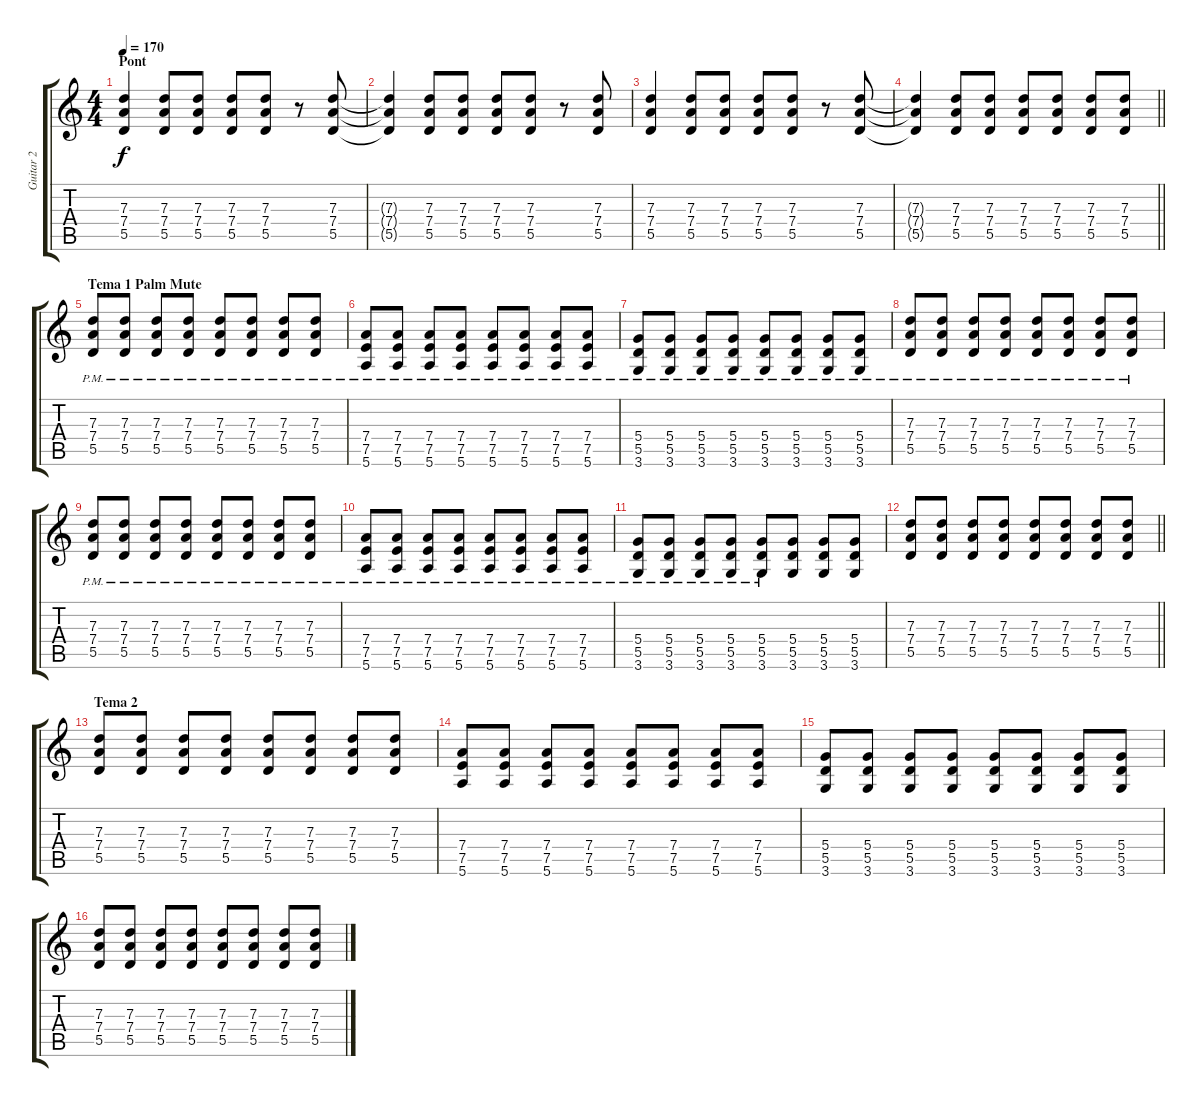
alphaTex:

\track ("Guitar 2" "Guitar 2") {instrument overdrivenguitar}
\staff {score tabs}
\tuning (E4 B3 G3 D3 A2 E2) {hide}
\ts (4 4)
\section ("" "Pont")
\tempo 170
\clef g2
\ks c
(7.3 7.4 5.5).4{dy f} (7.3 7.4 5.5).8 (7.3 7.4 5.5).8 (7.3 7.4 5.5).8 (7.3 7.4 5.5).8 r.8 (7.3 7.4 5.5).8 |
(7.3{t} 7.4{t} 5.5{t}).4 (7.3 7.4 5.5).8 (7.3 7.4 5.5).8 (7.3 7.4 5.5).8 (7.3 7.4 5.5).8 r.8 (7.3 7.4 5.5).8 |
(7.3 7.4 5.5).4 (7.3 7.4 5.5).8 (7.3 7.4 5.5).8 (7.3 7.4 5.5).8 (7.3 7.4 5.5).8 r.8 (7.3 7.4 5.5).8 |
\barLineRight lightlight
(7.3{t} 7.4{t} 5.5{t}).4 (7.3 7.4 5.5).8 (7.3 7.4 5.5).8 (7.3 7.4 5.5).8 (7.3 7.4 5.5).8 (7.3 7.4 5.5).8 (7.3 7.4 5.5).8 |
\section ("" "Tema 1 Palm Mute")
(7.3{pm} 7.4{pm} 5.5{pm}).8 (7.3{pm} 7.4{pm} 5.5{pm}).8 (7.3{pm} 7.4{pm} 5.5{pm}).8 (7.3{pm} 7.4{pm} 5.5{pm}).8 (7.3{pm} 7.4{pm} 5.5{pm}).8 (7.3{pm} 7.4{pm} 5.5{pm}).8 (7.3{pm} 7.4{pm} 5.5{pm}).8 (7.3{pm} 7.4{pm} 5.5{pm}).8 |
(7.4{pm} 7.5{pm} 5.6{pm}).8 (7.4{pm} 7.5{pm} 5.6{pm}).8 (7.4{pm} 7.5{pm} 5.6{pm}).8 (7.4{pm} 7.5{pm} 5.6{pm}).8 (7.4{pm} 7.5{pm} 5.6{pm}).8 (7.4{pm} 7.5{pm} 5.6{pm}).8 (7.4{pm} 7.5{pm} 5.6{pm}).8 (7.4{pm} 7.5{pm} 5.6{pm}).8 |
(5.4{pm} 5.5{pm} 3.6{pm}).8 (5.4{pm} 5.5{pm} 3.6{pm}).8 (5.4{pm} 5.5{pm} 3.6{pm}).8 (5.4{pm} 5.5{pm} 3.6{pm}).8 (5.4{pm} 5.5{pm} 3.6{pm}).8 (5.4{pm} 5.5{pm} 3.6{pm}).8 (5.4{pm} 5.5{pm} 3.6{pm}).8 (5.4{pm} 5.5{pm} 3.6{pm}).8 |
(7.3{pm} 7.4{pm} 5.5{pm}).8 (7.3{pm} 7.4{pm} 5.5{pm}).8 (7.3{pm} 7.4{pm} 5.5{pm}).8 (7.3{pm} 7.4{pm} 5.5{pm}).8 (7.3{pm} 7.4{pm} 5.5{pm}).8 (7.3{pm} 7.4{pm} 5.5{pm}).8 (7.3{pm} 7.4{pm} 5.5{pm}).8 (7.3{pm} 7.4{pm} 5.5{pm}).8 |
(7.3{pm} 7.4{pm} 5.5{pm}).8 (7.3{pm} 7.4{pm} 5.5{pm}).8 (7.3{pm} 7.4{pm} 5.5{pm}).8 (7.3{pm} 7.4{pm} 5.5{pm}).8 (7.3{pm} 7.4{pm} 5.5{pm}).8 (7.3{pm} 7.4{pm} 5.5{pm}).8 (7.3{pm} 7.4{pm} 5.5{pm}).8 (7.3{pm} 7.4{pm} 5.5{pm}).8 |
(7.4{pm} 7.5{pm} 5.6{pm}).8 (7.4{pm} 7.5{pm} 5.6{pm}).8 (7.4{pm} 7.5{pm} 5.6{pm}).8 (7.4{pm} 7.5{pm} 5.6{pm}).8 (7.4{pm} 7.5{pm} 5.6{pm}).8 (7.4{pm} 7.5{pm} 5.6{pm}).8 (7.4{pm} 7.5{pm} 5.6{pm}).8 (7.4{pm} 7.5{pm} 5.6{pm}).8 |
(5.4{pm} 5.5{pm} 3.6{pm}).8 (5.4{pm} 5.5{pm} 3.6{pm}).8 (5.4{pm} 5.5{pm} 3.6{pm}).8 (5.4{pm} 5.5{pm} 3.6{pm}).8 (5.4{pm} 5.5{pm} 3.6{pm}).8 (5.4 5.5 3.6).8 (5.4 5.5 3.6).8 (5.4 5.5 3.6).8 |
\barLineRight lightlight
(7.3 7.4 5.5).8 (7.3 7.4 5.5).8 (7.3 7.4 5.5).8 (7.3 7.4 5.5).8 (7.3 7.4 5.5).8 (7.3 7.4 5.5).8 (7.3 7.4 5.5).8 (7.3 7.4 5.5).8 |
\section ("" "Tema 2")
(7.3 7.4 5.5).8 (7.3 7.4 5.5).8 (7.3 7.4 5.5).8 (7.3 7.4 5.5).8 (7.3 7.4 5.5).8 (7.3 7.4 5.5).8 (7.3 7.4 5.5).8 (7.3 7.4 5.5).8 |
(7.4 7.5 5.6).8 (7.4 7.5 5.6).8 (7.4 7.5 5.6).8 (7.4 7.5 5.6).8 (7.4 7.5 5.6).8 (7.4 7.5 5.6).8 (7.4 7.5 5.6).8 (7.4 7.5 5.6).8 |
(5.4 5.5 3.6).8 (5.4 5.5 3.6).8 (5.4 5.5 3.6).8 (5.4 5.5 3.6).8 (5.4 5.5 3.6).8 (5.4 5.5 3.6).8 (5.4 5.5 3.6).8 (5.4 5.5 3.6).8 |
(7.3 7.4 5.5).8 (7.3 7.4 5.5).8 (7.3 7.4 5.5).8 (7.3 7.4 5.5).8 (7.3 7.4 5.5).8 (7.3 7.4 5.5).8 (7.3 7.4 5.5).8 (7.3 7.4 5.5).8
